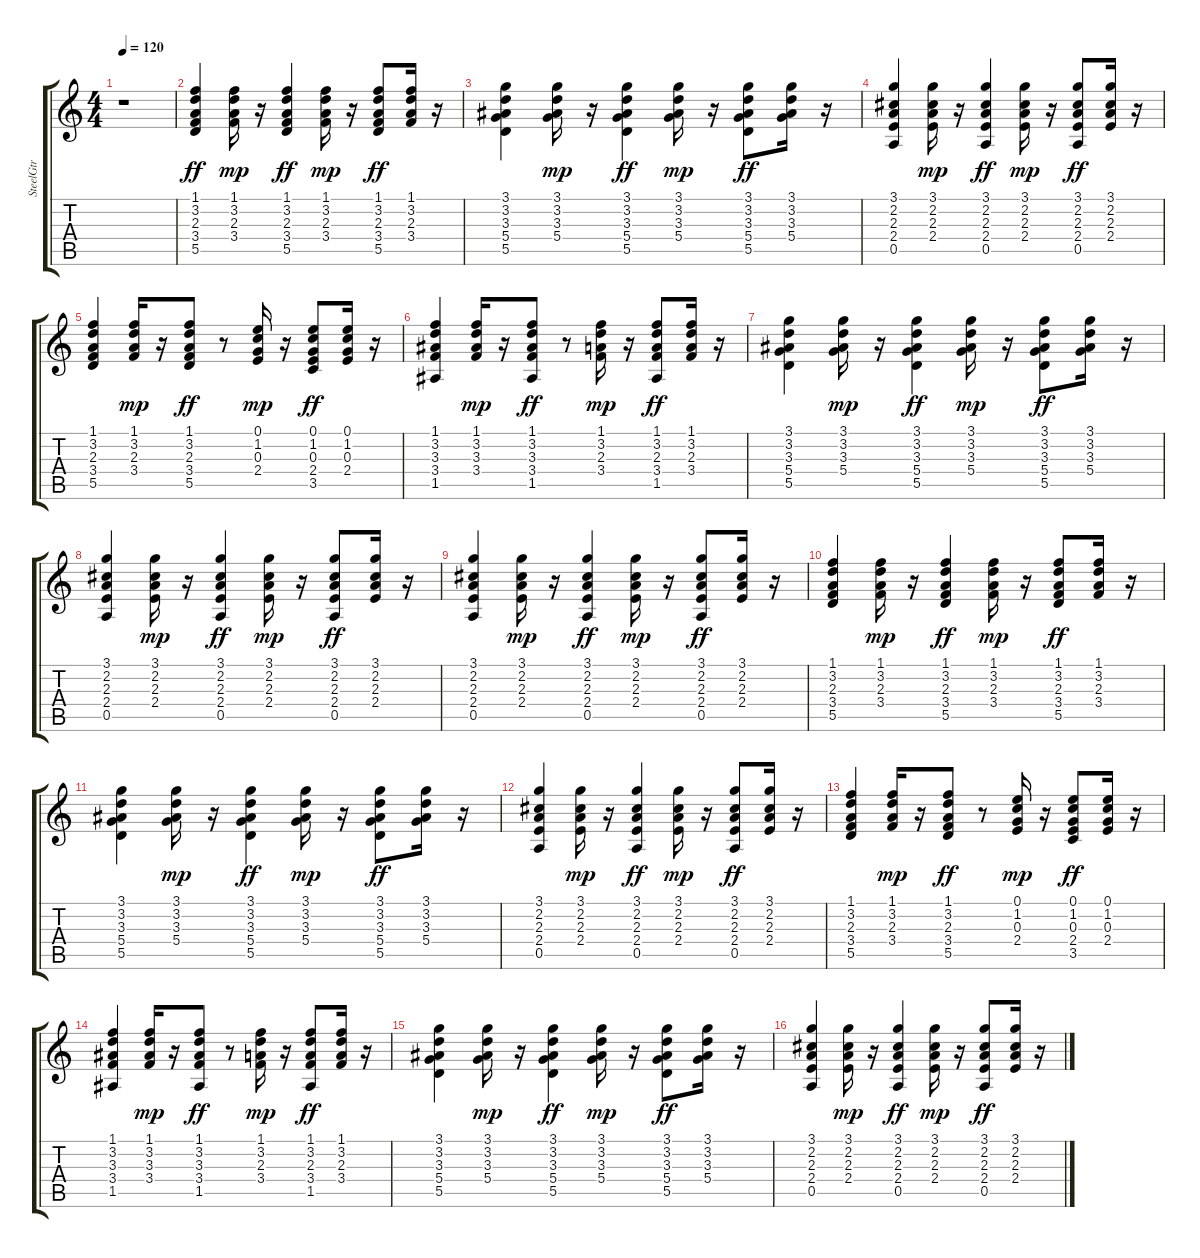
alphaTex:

\track ("SteelGtr" "SteelGtr") {instrument acousticguitarsteel}
\staff {score tabs}
\tuning (E4 B3 G3 D3 A2 E2) {hide}
\ts (4 4)
\tempo 120
\clef g2
\ks c
r.1{dy ff} |
(1.1 3.2 2.3 3.4 5.5).4 (1.1 3.2 2.3 3.4).16{dy mp} r.16 (1.1 3.2 2.3 3.4 5.5).4{dy ff} (1.1 3.2 2.3 3.4).16{dy mp} r.16 (1.1 3.2 2.3 3.4 5.5).8{dy ff} (1.1 3.2 2.3 3.4).16 r.16 |
(3.1 3.2 3.3 5.4 5.5).4 (3.1 3.2 3.3 5.4).16{dy mp} r.16 (3.1 3.2 3.3 5.4 5.5).4{dy ff} (3.1 3.2 3.3 5.4).16{dy mp} r.16 (3.1 3.2 3.3 5.4 5.5).8{dy ff} (3.1 3.2 3.3 5.4).16 r.16 |
(3.1 2.2 2.3 2.4 0.5).4 (3.1 2.2 2.3 2.4).16{dy mp} r.16 (3.1 2.2 2.3 2.4 0.5).4{dy ff} (3.1 2.2 2.3 2.4).16{dy mp} r.16 (3.1 2.2 2.3 2.4 0.5).8{dy ff} (3.1 2.2 2.3 2.4).16 r.16 |
(1.1 3.2 2.3 3.4 5.5).4 (1.1 3.2 2.3 3.4).16{dy mp} r.16 (1.1 3.2 2.3 3.4 5.5).8{dy ff} r.8 (0.1 1.2 0.3 2.4).16{dy mp} r.16 (0.1 1.2 0.3 2.4 3.5).8{dy ff} (0.1 1.2 0.3 2.4).16 r.16 |
(1.1 3.2 3.3 3.4 1.5).4 (1.1 3.2 3.3 3.4).16{dy mp} r.16 (1.1 3.2 3.3 3.4 1.5).8{dy ff} r.8 (1.1 3.2 2.3 3.4).16{dy mp} r.16 (1.1 3.2 2.3 3.4 1.5).8{dy ff} (1.1 3.2 2.3 3.4).16 r.16 |
(3.1 3.2 3.3 5.4 5.5).4 (3.1 3.2 3.3 5.4).16{dy mp} r.16 (3.1 3.2 3.3 5.4 5.5).4{dy ff} (3.1 3.2 3.3 5.4).16{dy mp} r.16 (3.1 3.2 3.3 5.4 5.5).8{dy ff} (3.1 3.2 3.3 5.4).16 r.16 |
(3.1 2.2 2.3 2.4 0.5).4 (3.1 2.2 2.3 2.4).16{dy mp} r.16 (3.1 2.2 2.3 2.4 0.5).4{dy ff} (3.1 2.2 2.3 2.4).16{dy mp} r.16 (3.1 2.2 2.3 2.4 0.5).8{dy ff} (3.1 2.2 2.3 2.4).16 r.16 |
(3.1 2.2 2.3 2.4 0.5).4 (3.1 2.2 2.3 2.4).16{dy mp} r.16 (3.1 2.2 2.3 2.4 0.5).4{dy ff} (3.1 2.2 2.3 2.4).16{dy mp} r.16 (3.1 2.2 2.3 2.4 0.5).8{dy ff} (3.1 2.2 2.3 2.4).16 r.16 |
(1.1 3.2 2.3 3.4 5.5).4 (1.1 3.2 2.3 3.4).16{dy mp} r.16 (1.1 3.2 2.3 3.4 5.5).4{dy ff} (1.1 3.2 2.3 3.4).16{dy mp} r.16 (1.1 3.2 2.3 3.4 5.5).8{dy ff} (1.1 3.2 2.3 3.4).16 r.16 |
(3.1 3.2 3.3 5.4 5.5).4 (3.1 3.2 3.3 5.4).16{dy mp} r.16 (3.1 3.2 3.3 5.4 5.5).4{dy ff} (3.1 3.2 3.3 5.4).16{dy mp} r.16 (3.1 3.2 3.3 5.4 5.5).8{dy ff} (3.1 3.2 3.3 5.4).16 r.16 |
(3.1 2.2 2.3 2.4 0.5).4 (3.1 2.2 2.3 2.4).16{dy mp} r.16 (3.1 2.2 2.3 2.4 0.5).4{dy ff} (3.1 2.2 2.3 2.4).16{dy mp} r.16 (3.1 2.2 2.3 2.4 0.5).8{dy ff} (3.1 2.2 2.3 2.4).16 r.16 |
(1.1 3.2 2.3 3.4 5.5).4 (1.1 3.2 2.3 3.4).16{dy mp} r.16 (1.1 3.2 2.3 3.4 5.5).8{dy ff} r.8 (0.1 1.2 0.3 2.4).16{dy mp} r.16 (0.1 1.2 0.3 2.4 3.5).8{dy ff} (0.1 1.2 0.3 2.4).16 r.16 |
(1.1 3.2 3.3 3.4 1.5).4 (1.1 3.2 3.3 3.4).16{dy mp} r.16 (1.1 3.2 3.3 3.4 1.5).8{dy ff} r.8 (1.1 3.2 2.3 3.4).16{dy mp} r.16 (1.1 3.2 2.3 3.4 1.5).8{dy ff} (1.1 3.2 2.3 3.4).16 r.16 |
(3.1 3.2 3.3 5.4 5.5).4 (3.1 3.2 3.3 5.4).16{dy mp} r.16 (3.1 3.2 3.3 5.4 5.5).4{dy ff} (3.1 3.2 3.3 5.4).16{dy mp} r.16 (3.1 3.2 3.3 5.4 5.5).8{dy ff} (3.1 3.2 3.3 5.4).16 r.16 |
(3.1 2.2 2.3 2.4 0.5).4 (3.1 2.2 2.3 2.4).16{dy mp} r.16 (3.1 2.2 2.3 2.4 0.5).4{dy ff} (3.1 2.2 2.3 2.4).16{dy mp} r.16 (3.1 2.2 2.3 2.4 0.5).8{dy ff} (3.1 2.2 2.3 2.4).16 r.16
